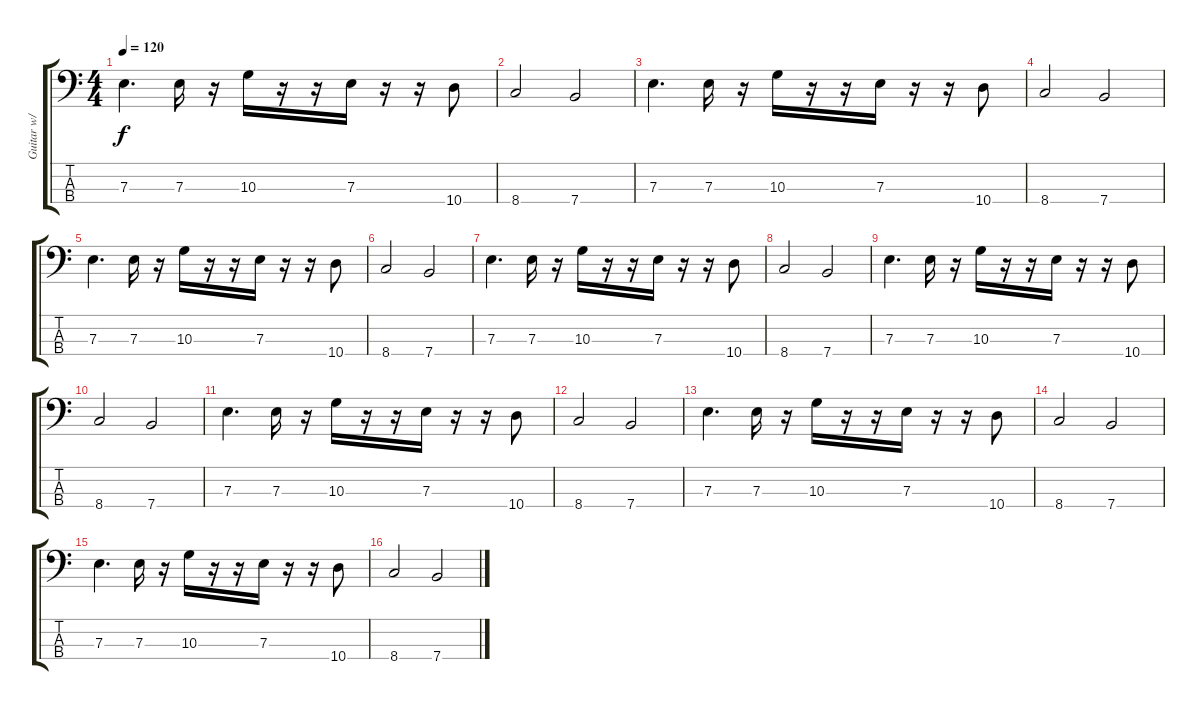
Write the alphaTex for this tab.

\track ("Guitar w/ Octave Bass" "Guitar w/ ") {instrument electricguitarmuted}
\staff {score tabs}
\tuning (G2 D2 A1 E1) {hide}
\ts (4 4)
\tempo 120
\clef f4
\ks c
7.3.4{d dy f} 7.3.16 r.16 10.3.16 r.16 r.16 7.3.16 r.16 r.16 10.4.8 |
8.4.2 7.4.2 |
7.3.4{d} 7.3.16 r.16 10.3.16 r.16 r.16 7.3.16 r.16 r.16 10.4.8 |
8.4.2 7.4.2 |
7.3.4{d} 7.3.16 r.16 10.3.16 r.16 r.16 7.3.16 r.16 r.16 10.4.8 |
8.4.2 7.4.2 |
7.3.4{d} 7.3.16 r.16 10.3.16 r.16 r.16 7.3.16 r.16 r.16 10.4.8 |
8.4.2 7.4.2 |
7.3.4{d} 7.3.16 r.16 10.3.16 r.16 r.16 7.3.16 r.16 r.16 10.4.8 |
8.4.2 7.4.2 |
7.3.4{d} 7.3.16 r.16 10.3.16 r.16 r.16 7.3.16 r.16 r.16 10.4.8 |
8.4.2 7.4.2 |
7.3.4{d} 7.3.16 r.16 10.3.16 r.16 r.16 7.3.16 r.16 r.16 10.4.8 |
8.4.2 7.4.2 |
7.3.4{d} 7.3.16 r.16 10.3.16 r.16 r.16 7.3.16 r.16 r.16 10.4.8 |
8.4.2 7.4.2
